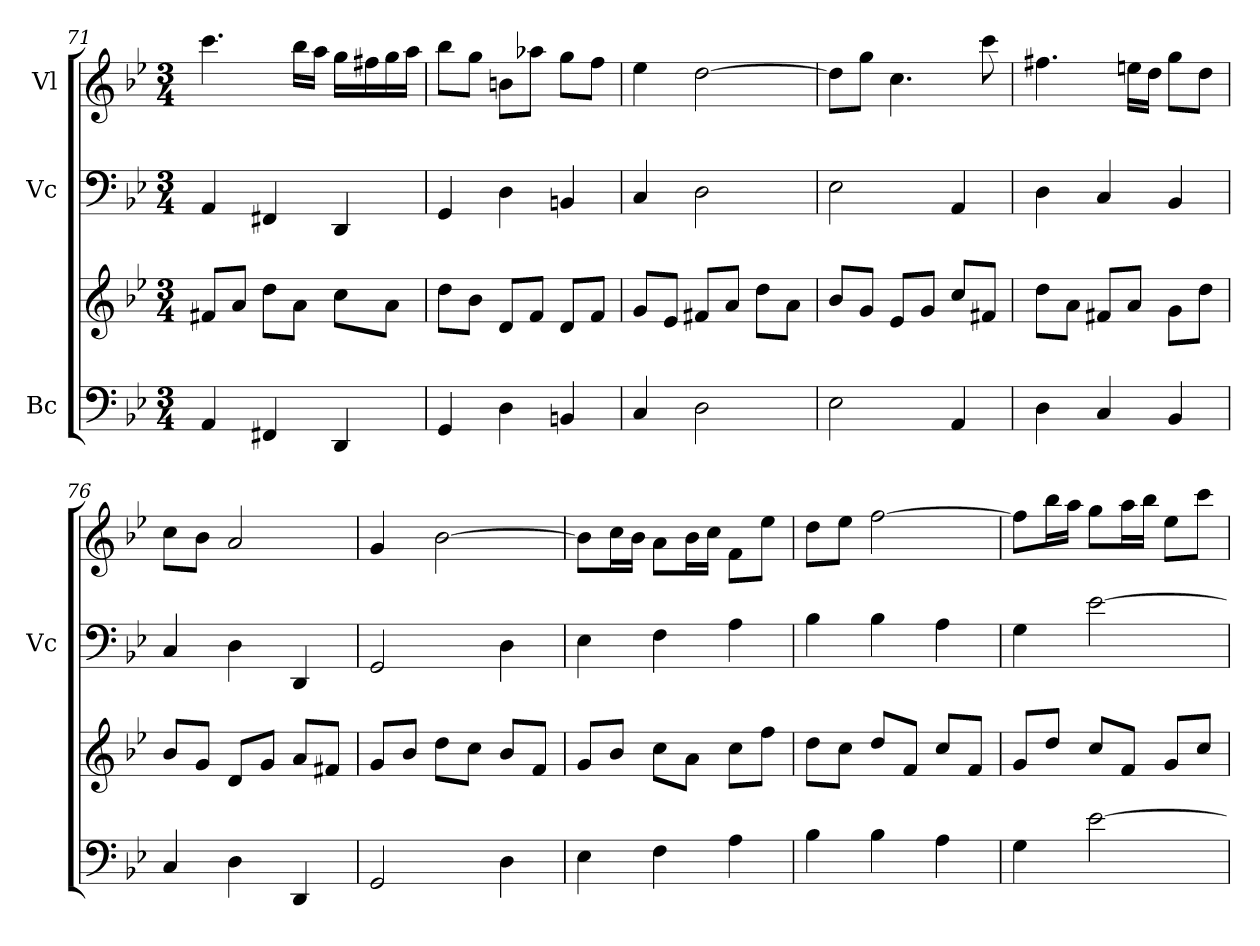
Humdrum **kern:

**kern	**kern	**kern	**kern
*part3	*part3	*part2	*part1
*staff4	*staff3	*staff2	*staff1
*I"Bc	*	*I"Vc	*I"Vl
*	*	*I'Vc	*
*clefF4	*clefG2	*clefF4	*clefG2
*k[b-e-]	*k[b-e-]	*k[b-e-]	*k[b-e-]
*M3/4	*M3/4	*M3/4	*M3/4
=71	=71	=71	=71
4AA/	8f#X/L	4AA/	4.ccc\
.	8a/J	.	.
4FF#X/	8dd\L	4FF#X/	.
.	8a\J	.	16bb-\LL
.	.	.	16aa\JJ
4DD/	8cc\L	4DD/	16gg\LL
.	.	.	16ff#X\
.	8a\J	.	16gg\
.	.	.	16aa\JJ
=72	=72	=72	=72
4GG/	8dd\L	4GG/	8bb-\L
.	8b-\J	.	8gg\J
4D\	8d/L	4D\	8bn\L
.	8f/J	.	8aa-X\J
4BBn/	8d/L	4BBn/	8gg\L
.	8f/J	.	8ff\J
=73	=73	=73	=73
4C/	8g/L	4C/	4ee-\
.	8e-/J	.	.
2D\	8f#X/L	2D\	[2dd\
.	8a/J	.	.
.	8dd\L	.	.
.	8a\J	.	.
=74	=74	=74	=74
2E-\	8b-/L	2E-\	8dd\L]
.	8g/J	.	8gg\J
.	8e-/L	.	4.cc\
.	8g/J	.	.
4AA/	8cc/L	4AA/	.
.	8f#X/J	.	8ccc\
!!LO:LB:g=z
=75	=75	=75	=75
4D\	8dd\L	4D\	4.ff#X\
.	8a\J	.	.
4C/	8f#X/L	4C/	.
.	8a/J	.	16een\LL
.	.	.	16dd\JJ
4BB-/	8g\L	4BB-/	8gg\L
.	8dd\J	.	8dd\J
=76	=76	=76	=76
4C/	8b-/L	4C/	8cc\L
.	8g/J	.	8b-\J
4D\	8d/L	4D\	2a/
.	8g/J	.	.
4DD/	8a/L	4DD/	.
.	8f#X/J	.	.
=77	=77	=77	=77
2GG/	8g/L	2GG/	4g/
.	8b-/J	.	.
.	8dd\L	.	[2b-\
.	8cc\J	.	.
4D\	8b-/L	4D\	.
.	8f/J	.	.
=78	=78	=78	=78
4E-\	8g/L	4E-\	8b-\L]
.	8b-/J	.	16cc\L
.	.	.	16b-\JJ
4F\	8cc\L	4F\	8a\L
.	8a\J	.	16b-\L
.	.	.	16cc\JJ
4A\	8cc\L	4A\	8f\L
.	8ff\J	.	8ee-\J
=79	=79	=79	=79
4B-\	8dd\L	4B-\	8dd\L
.	8cc\J	.	8ee-\J
4B-\	8dd/L	4B-\	[2ff\
.	8f/J	.	.
4A\	8cc/L	4A\	.
.	8f/J	.	.
=80	=80	=80	=80
4G\	8g/L	4G\	8ff\L]
.	8dd/J	.	16bb-\L
.	.	.	16aa\JJ
[2e-\	8cc/L	[2e-\	8gg\L
.	8f/J	.	16aa\L
.	.	.	16bb-\JJ
.	8g/L	.	8ee-\L
.	8cc/J	.	8ccc\J
=	=	=	=
*-	*-	*-	*-
